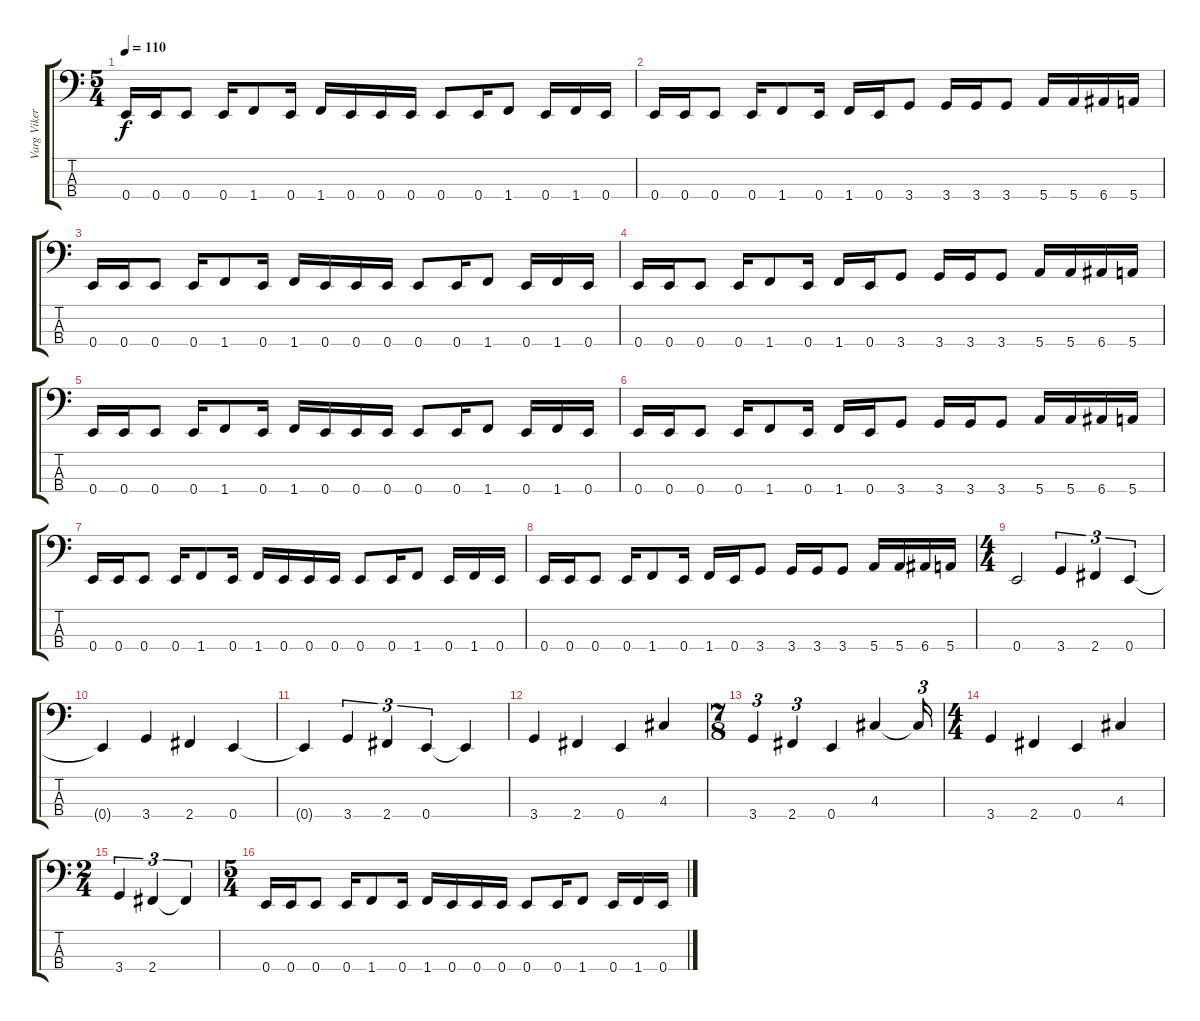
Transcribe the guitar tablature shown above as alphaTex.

\track ("Varg Vikernes " "Varg Viker") {instrument electricbassfinger}
\staff {score tabs}
\tuning (G2 D2 A1 E1) {hide}
\ts (5 4)
\tempo 110
\clef f4
\ks c
0.4.16{dy f instrument electricbassfinger} 0.4.16 0.4.8 0.4.16 1.4.8 0.4.16 1.4.16 0.4.16 0.4.16 0.4.16 0.4.8 0.4.16 1.4.8 0.4.16 1.4.16 0.4.16 |
0.4.16 0.4.16 0.4.8 0.4.16 1.4.8 0.4.16 1.4.16 0.4.16 3.4.8 3.4.16 3.4.16 3.4.8 5.4.16 5.4.16 6.4.16 5.4.16 |
0.4.16 0.4.16 0.4.8 0.4.16 1.4.8 0.4.16 1.4.16 0.4.16 0.4.16 0.4.16 0.4.8 0.4.16 1.4.8 0.4.16 1.4.16 0.4.16 |
0.4.16 0.4.16 0.4.8 0.4.16 1.4.8 0.4.16 1.4.16 0.4.16 3.4.8 3.4.16 3.4.16 3.4.8 5.4.16 5.4.16 6.4.16 5.4.16 |
0.4.16 0.4.16 0.4.8 0.4.16 1.4.8 0.4.16 1.4.16 0.4.16 0.4.16 0.4.16 0.4.8 0.4.16 1.4.8 0.4.16 1.4.16 0.4.16 |
0.4.16 0.4.16 0.4.8 0.4.16 1.4.8 0.4.16 1.4.16 0.4.16 3.4.8 3.4.16 3.4.16 3.4.8 5.4.16 5.4.16 6.4.16 5.4.16 |
0.4.16 0.4.16 0.4.8 0.4.16 1.4.8 0.4.16 1.4.16 0.4.16 0.4.16 0.4.16 0.4.8 0.4.16 1.4.8 0.4.16 1.4.16 0.4.16 |
0.4.16 0.4.16 0.4.8 0.4.16 1.4.8 0.4.16 1.4.16 0.4.16 3.4.8 3.4.16 3.4.16 3.4.8 5.4.16 5.4.16 6.4.16 5.4.16 |
\ts (4 4)
0.4.2 3.4.4{tu (3 2)} 2.4.4{tu (3 2)} 0.4.4{tu (3 2)} |
0.4{t}.4 3.4.4 2.4.4 0.4.4 |
0.4{t}.4 3.4.4{tu (3 2)} 2.4.4{tu (3 2)} 0.4.4{tu (3 2)} 0.4{t}.4 |
3.4.4 2.4.4 0.4.4 4.3.4 |
\ts (7 8)
3.4.4{tu (3 2)} 2.4.4{tu (3 2)} 0.4.4 4.3.4 4.3{t}.16{tu (3 2)} |
\ts (4 4)
3.4.4 2.4.4 0.4.4 4.3.4 |
\ts (2 4)
3.4.4{tu (3 2)} 2.4.4{tu (3 2)} 2.4{t}.4{tu (3 2)} |
\ts (5 4)
0.4.16 0.4.16 0.4.8 0.4.16 1.4.8 0.4.16 1.4.16 0.4.16 0.4.16 0.4.16 0.4.8 0.4.16 1.4.8 0.4.16 1.4.16 0.4.16
